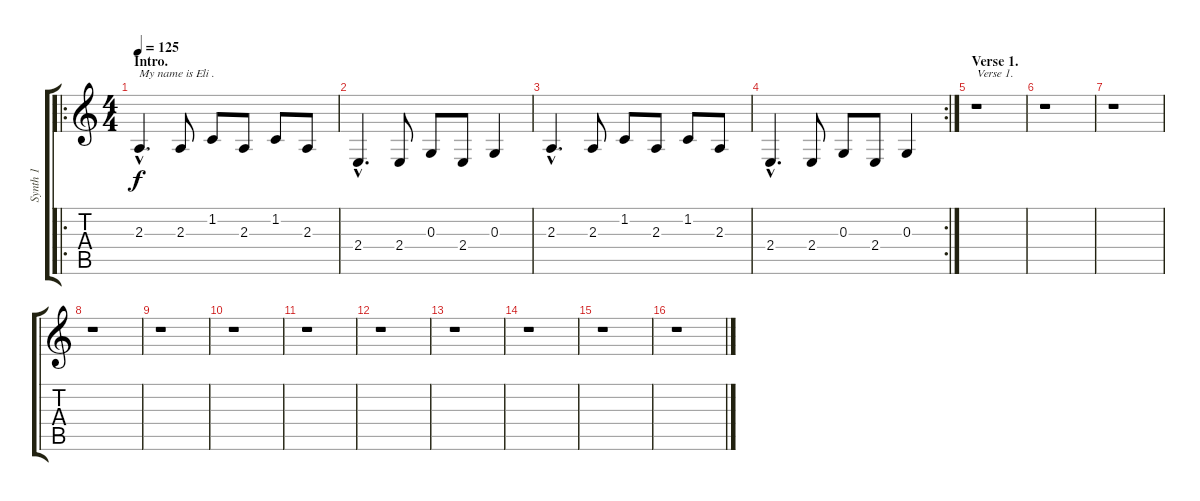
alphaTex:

\track ("Synth 1" "Synth 1") {instrument synthbrass1}
\staff {score tabs}
\tuning (E4 B3 G3 D3 A2 E2) {hide}
\ro
\ts (4 4)
\section ("" "Intro.")
\tempo 125
\clef g2
\ks c
2.3{hac}.4{d txt "My name is Eli ." dy f instrument synthbrass1} 2.3.8 1.2.8 2.3.8 1.2.8 2.3.8 |
2.4{hac}.4{d} 2.4.8 0.3.8 2.4.8 0.3.4 |
2.3{hac}.4{d} 2.3.8 1.2.8 2.3.8 1.2.8 2.3.8 |
\rc 2
2.4{hac}.4{d} 2.4.8 0.3.8 2.4.8 0.3.4 |
\section ("" "Verse 1.")
r.1{txt "Verse 1."} |
r.1 |
r.1 |
r.1 |
r.1 |
r.1 |
r.1 |
r.1 |
r.1 |
r.1 |
r.1 |
r.1
